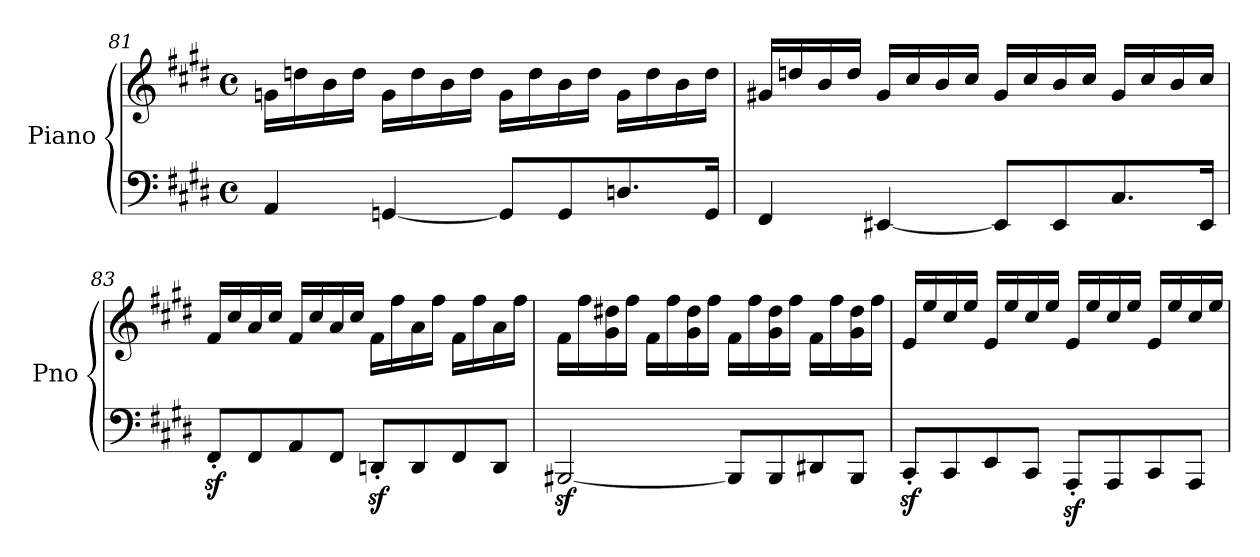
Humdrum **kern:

**kern	**kern	**dynam
*part1	*part1	*part1
*staff2	*staff1	*staff1/2
*I"Piano	*	*
*I'Pno	*	*
*clefF4	*clefG2	*
*k[f#c#g#d#]	*k[f#c#g#d#]	*
*M4/4	*M4/4	*
*met(c)	*met(c)	*
=81	=81	=81
4AA/	16gn\LL	.
.	16ddn\	.
.	16b\	.
.	16dd\JJ	.
!	!	!LO:DY:a=2
[4GGn/	16g\LL	other-dynamics
.	16dd\	.
.	16b\	.
.	16dd\JJ	.
8GG/L]	16g\LL	.
.	16dd\	.
8GG/	16b\	.
.	16dd\JJ	.
8.Dn/	16g\LL	.
.	16dd\	.
.	16b\	.
16GG/Jk	16dd\JJ	.
!!LO:LB:g=z
=82	=82	=82
4FF#/	16g#X/LL	.
.	16ddn/	.
.	16b/	.
.	16dd/JJ	.
[4EE#X/	16g#/LL	.
.	16cc#/	.
.	16b/	.
.	16cc#/JJ	.
8EE#/L]	16g#/LL	.
.	16cc#/	.
8EE#/	16b/	.
.	16cc#/JJ	.
8.C#/	16g#/LL	.
.	16cc#/	.
.	16b/	.
16EE#/Jk	16cc#/JJ	.
=83	=83	=83
8FF#z>'/L	16f#/LL	.
.	16cc#/	.
8FF#/	16a/	.
.	16cc#/JJ	.
8AA/	16f#/LL	.
.	16cc#/	.
8FF#/J	16a/	.
.	16cc#/JJ	.
8DDnz>'/L	16f#\LL	.
.	16ff#\	.
8DD/	16a\	.
.	16ff#\JJ	.
8FF#/	16f#\LL	.
.	16ff#\	.
8DD/J	16a\	.
.	16ff#\JJ	.
=84	=84	=84
[2BBB#Xz>/	16f#\LL	.
.	16ff#\	.
.	16g#\ 16dd#X\	.
.	16ff#\JJ	.
.	16f#\LL	.
.	16ff#\	.
.	16g#\ 16dd#\	.
.	16ff#\JJ	.
8BBB#/L]	16f#\LL	.
.	16ff#\	.
8BBB#/	16g#\ 16dd#\	.
.	16ff#\JJ	.
8DD#X/	16f#\LL	.
.	16ff#\	.
8BBB#/J	16g#\ 16dd#\	.
.	16ff#\JJ	.
!!LO:LB:g=z
=85	=85	=85
8CC#z>'/L	16e/LL	.
.	16ee/	.
8CC#/	16cc#/	.
.	16ee/JJ	.
8EE/	16e/LL	.
.	16ee/	.
8CC#/J	16cc#/	.
.	16ee/JJ	.
8AAAz>'/L	16e/LL	.
.	16ee/	.
8AAA/	16cc#/	.
.	16ee/JJ	.
8CC#/	16e/LL	.
.	16ee/	.
8AAA/J	16cc#/	.
.	16ee/JJ	.
=	=	=
*-	*-	*-
